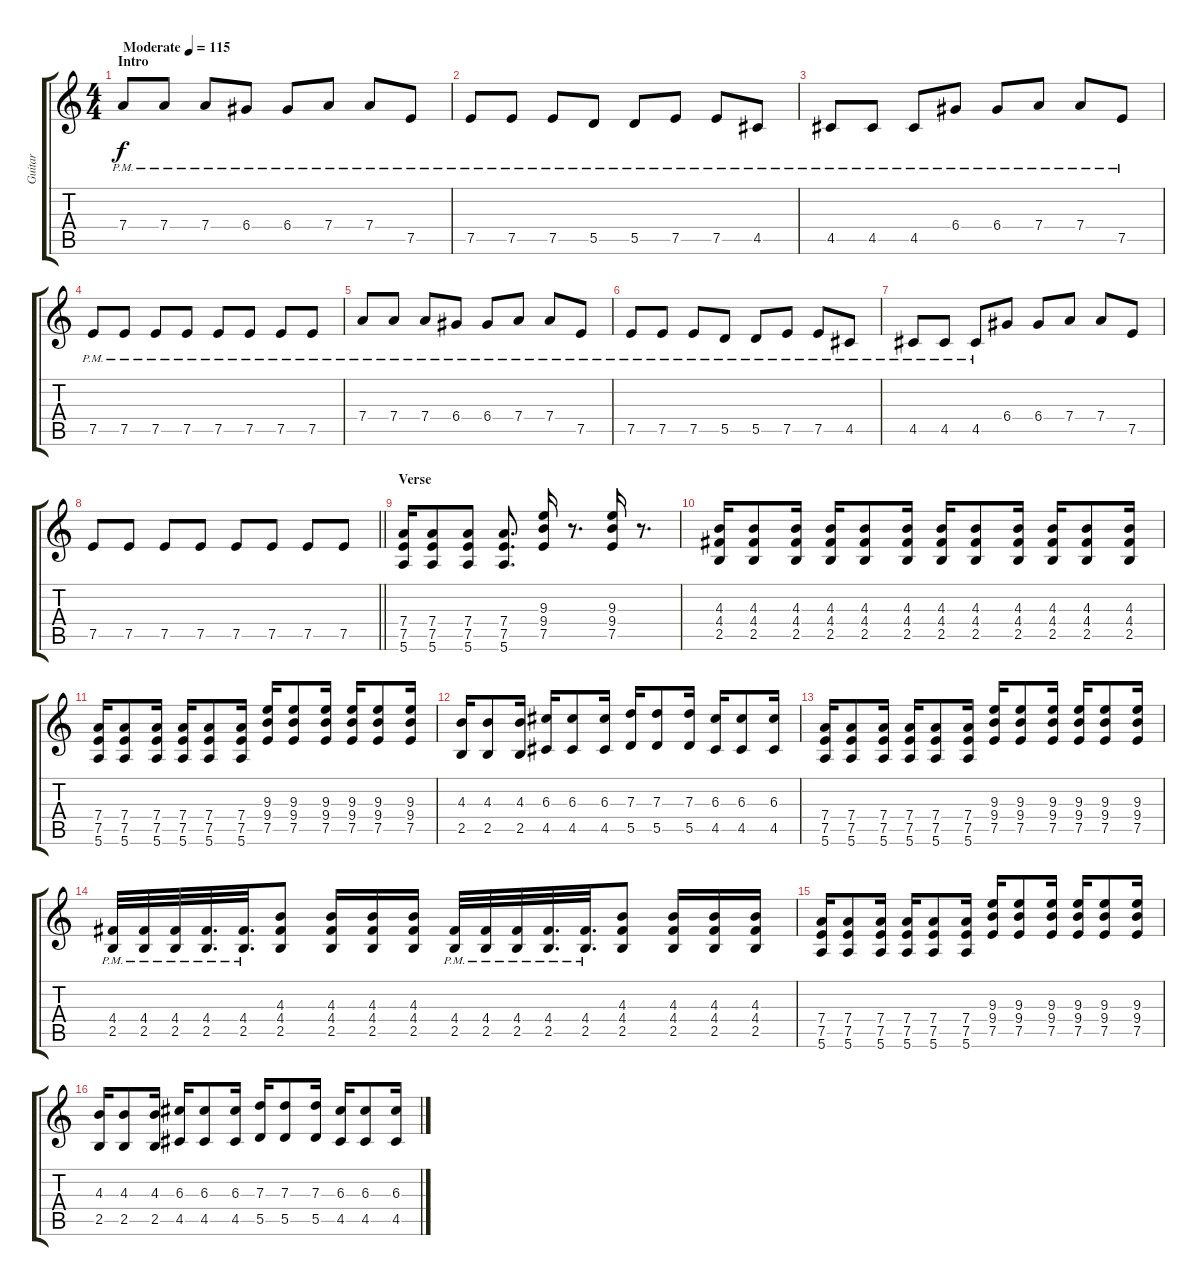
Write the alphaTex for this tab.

\track ("Guitar" "Guitar") {instrument overdrivenguitar}
\staff {score tabs}
\tuning (E4 B3 G3 D3 A2 E2) {hide}
\ts (4 4)
\section ("" "Intro")
\tempo (115 "Moderate")
\clef g2
\ks c
7.4{pm}.8{dy f instrument overdrivenguitar} 7.4{pm}.8 7.4{pm}.8 6.4{pm}.8 6.4{pm}.8 7.4{pm}.8 7.4{pm}.8 7.5{pm}.8 |
7.5{pm}.8 7.5{pm}.8 7.5{pm}.8 5.5{pm}.8 5.5{pm}.8 7.5{pm}.8 7.5{pm}.8 4.5{pm}.8 |
4.5{pm}.8 4.5{pm}.8 4.5{pm}.8 6.4{pm}.8 6.4{pm}.8 7.4{pm}.8 7.4{pm}.8 7.5{pm}.8 |
7.5{pm}.8 7.5{pm}.8 7.5{pm}.8 7.5{pm}.8 7.5{pm}.8 7.5{pm}.8 7.5{pm}.8 7.5{pm}.8 |
7.4{pm}.8 7.4{pm}.8 7.4{pm}.8 6.4{pm}.8 6.4{pm}.8 7.4{pm}.8 7.4{pm}.8 7.5{pm}.8 |
7.5{pm}.8 7.5{pm}.8 7.5{pm}.8 5.5{pm}.8 5.5{pm}.8 7.5{pm}.8 7.5{pm}.8 4.5{pm}.8 |
4.5{pm}.8 4.5{pm}.8 4.5{pm}.8 6.4.8 6.4.8 7.4.8 7.4.8 7.5.8 |
\barLineRight lightlight
7.5.8 7.5.8 7.5.8 7.5.8 7.5.8 7.5.8 7.5.8 7.5.8 |
\section ("" "Verse")
(7.4 7.5 5.6).16{balance 16} (7.4 7.5 5.6).8 (7.4 7.5 5.6).8 (7.4 7.5 5.6).8{d} (9.3 9.4 7.5).16 r.8{d} (9.3 9.4 7.5).16 r.8{d} |
(4.3 4.4 2.5).16 (4.3 4.4 2.5).8 (4.3 4.4 2.5).16 (4.3 4.4 2.5).16 (4.3 4.4 2.5).8 (4.3 4.4 2.5).16 (4.3 4.4 2.5).16 (4.3 4.4 2.5).8 (4.3 4.4 2.5).16 (4.3 4.4 2.5).16 (4.3 4.4 2.5).8 (4.3 4.4 2.5).16 |
(7.4 7.5 5.6).16 (7.4 7.5 5.6).8 (7.4 7.5 5.6).16 (7.4 7.5 5.6).16 (7.4 7.5 5.6).8 (7.4 7.5 5.6).16 (9.3 9.4 7.5).16 (9.3 9.4 7.5).8 (9.3 9.4 7.5).16 (9.3 9.4 7.5).16 (9.3 9.4 7.5).8 (9.3 9.4 7.5).16 |
(4.3 2.5).16 (4.3 2.5).8 (4.3 2.5).16 (6.3 4.5).16 (6.3 4.5).8 (6.3 4.5).16 (7.3 5.5).16 (7.3 5.5).8 (7.3 5.5).16 (6.3 4.5).16 (6.3 4.5).8 (6.3 4.5).16 |
(7.4 7.5 5.6).16 (7.4 7.5 5.6).8 (7.4 7.5 5.6).16 (7.4 7.5 5.6).16 (7.4 7.5 5.6).8 (7.4 7.5 5.6).16 (9.3 9.4 7.5).16 (9.3 9.4 7.5).8 (9.3 9.4 7.5).16 (9.3 9.4 7.5).16 (9.3 9.4 7.5).8 (9.3 9.4 7.5).16 |
(4.4{pm} 2.5{pm}).32 (4.4{pm} 2.5{pm}).32 (4.4{pm} 2.5{pm}).32 (4.4{pm} 2.5{pm}).32{d} (4.4{pm} 2.5{pm}).32{d} (4.3 4.4 2.5).8 (4.3 4.4 2.5).16 (4.3 4.4 2.5).16 (4.3 4.4 2.5).16 (4.4{pm} 2.5{pm}).32 (4.4{pm} 2.5{pm}).32 (4.4{pm} 2.5{pm}).32 (4.4{pm} 2.5{pm}).32{d} (4.4{pm} 2.5{pm}).32{d} (4.3 4.4 2.5).8 (4.3 4.4 2.5).16 (4.3 4.4 2.5).16 (4.3 4.4 2.5).16 |
(7.4 7.5 5.6).16 (7.4 7.5 5.6).8 (7.4 7.5 5.6).16 (7.4 7.5 5.6).16 (7.4 7.5 5.6).8 (7.4 7.5 5.6).16 (9.3 9.4 7.5).16 (9.3 9.4 7.5).8 (9.3 9.4 7.5).16 (9.3 9.4 7.5).16 (9.3 9.4 7.5).8 (9.3 9.4 7.5).16 |
(4.3 2.5).16 (4.3 2.5).8 (4.3 2.5).16 (6.3 4.5).16 (6.3 4.5).8 (6.3 4.5).16 (7.3 5.5).16 (7.3 5.5).8 (7.3 5.5).16 (6.3 4.5).16 (6.3 4.5).8 (6.3 4.5).16
